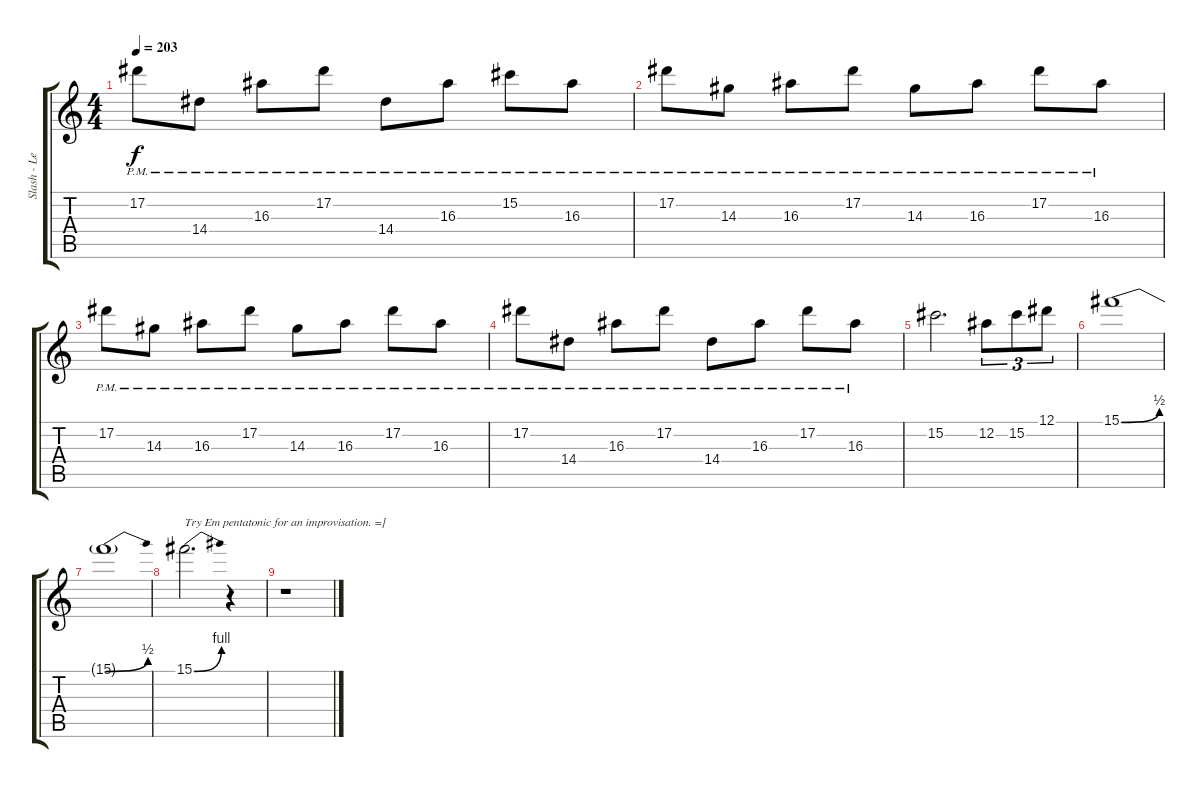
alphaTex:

\track ("Slash - Lead" "Slash - Le") {instrument overdrivenguitar}
\staff {score tabs}
\tuning (Eb4 Bb3 Gb3 Db3 Ab2 Eb2) {hide}
\ts (4 4)
\tempo 203
\clef g2
\ks c
17.2{pm}.8{dy f} 14.4{pm}.8 16.3{pm}.8 17.2{pm}.8 14.4{pm}.8 16.3{pm}.8 15.2{pm}.8 16.3{pm}.8 |
17.2{pm}.8 14.3{pm}.8 16.3{pm}.8 17.2{pm}.8 14.3{pm}.8 16.3{pm}.8 17.2{pm}.8 16.3{pm}.8 |
17.2{pm}.8 14.3{pm}.8 16.3{pm}.8 17.2{pm}.8 14.3{pm}.8 16.3{pm}.8 17.2{pm}.8 16.3{pm}.8 |
17.2{pm}.8 14.4{pm}.8 16.3{pm}.8 17.2{pm}.8 14.4{pm}.8 16.3{pm}.8 17.2{pm}.8 16.3{pm}.8 |
15.2.2{d} 12.2.8{tu (3 2)} 15.2.8{tu (3 2)} 12.1.8{tu (3 2)} |
15.1{be (bend 0 0 60 2)}.1 |
15.1{be (bend 0 0 60 2) t}.1 |
15.1{be (bend 0 0 60 4)}.2{d txt "Try Em pentatonic for an improvisation. =]"} r.4 |
r.1
